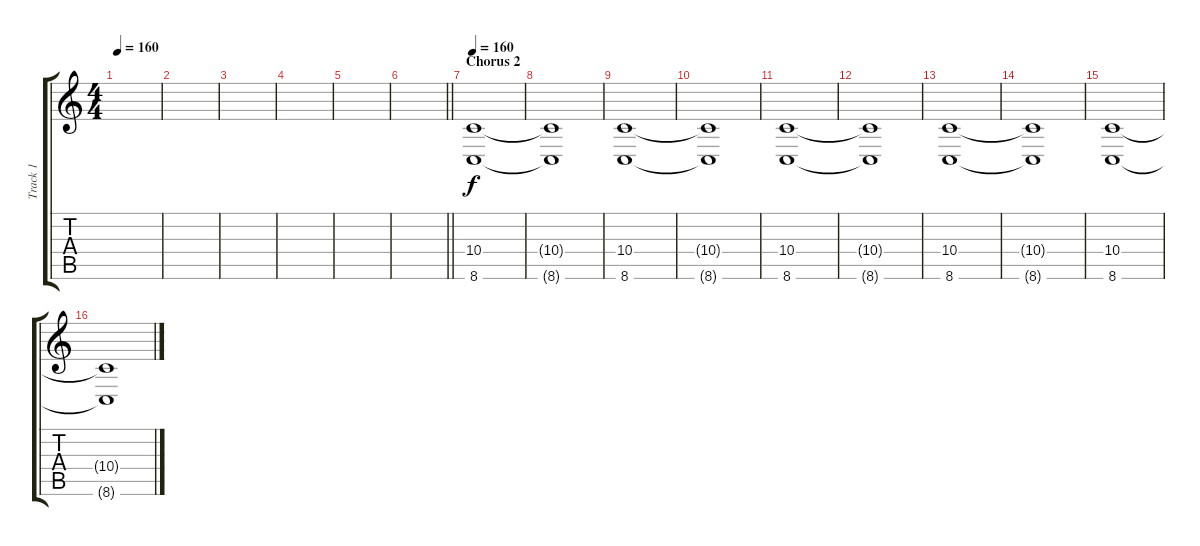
\track ("Track 1" "Track 1") {instrument lead3calliope}
\staff {score tabs}
\tuning (E4 B3 G3 D3 A2 E2) {hide}
\ts (4 4)
\tempo 160
\clef g2
\ks c
|
|
|
|
|
\barLineRight lightlight
|
\section ("" "Chorus 2")
\tempo 160
(10.4 8.6).1 |
(10.4{t} 8.6{t}).1 |
(10.4 8.6).1 |
(10.4{t} 8.6{t}).1 |
(10.4 8.6).1 |
(10.4{t} 8.6{t}).1 |
(10.4 8.6).1 |
(10.4{t} 8.6{t}).1 |
(10.4 8.6).1 |
(10.4{t} 8.6{t}).1
